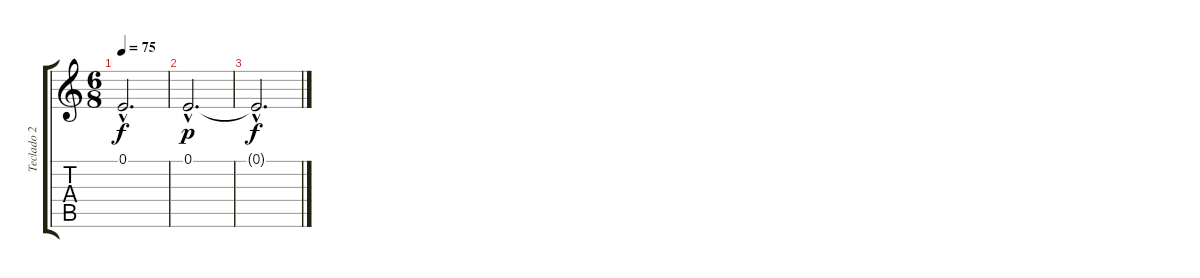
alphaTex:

\track ("Teclado 2 + Coros" "Teclado 2 ") {instrument synthvoice}
\staff {score tabs}
\tuning (E4 B3 G3 D3 A2 E2) {hide}
\ts (6 8)
\tempo 75
\clef g2
\ks c
0.1{hac t}.2{d dy f} |
0.1{hac}.2{d dy p volume 0} |
0.1{hac t}.2{d dy f}
